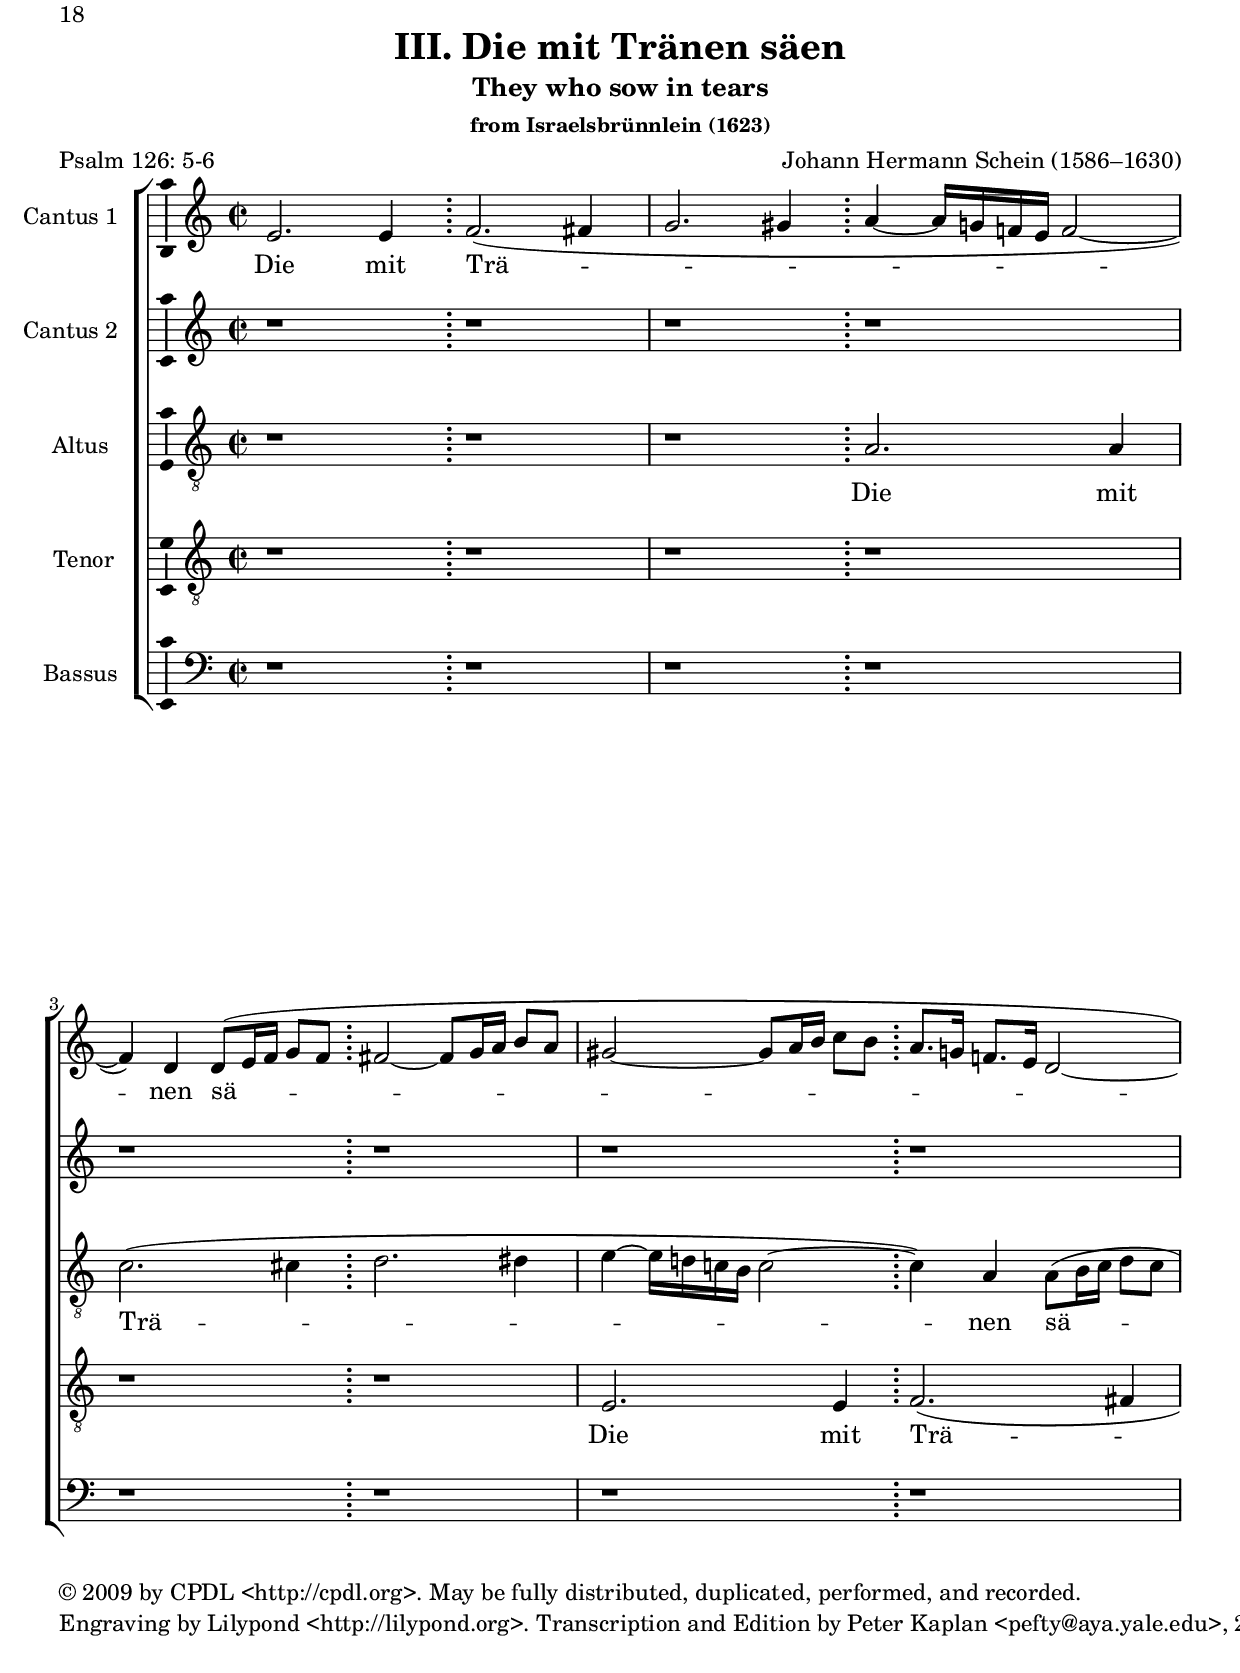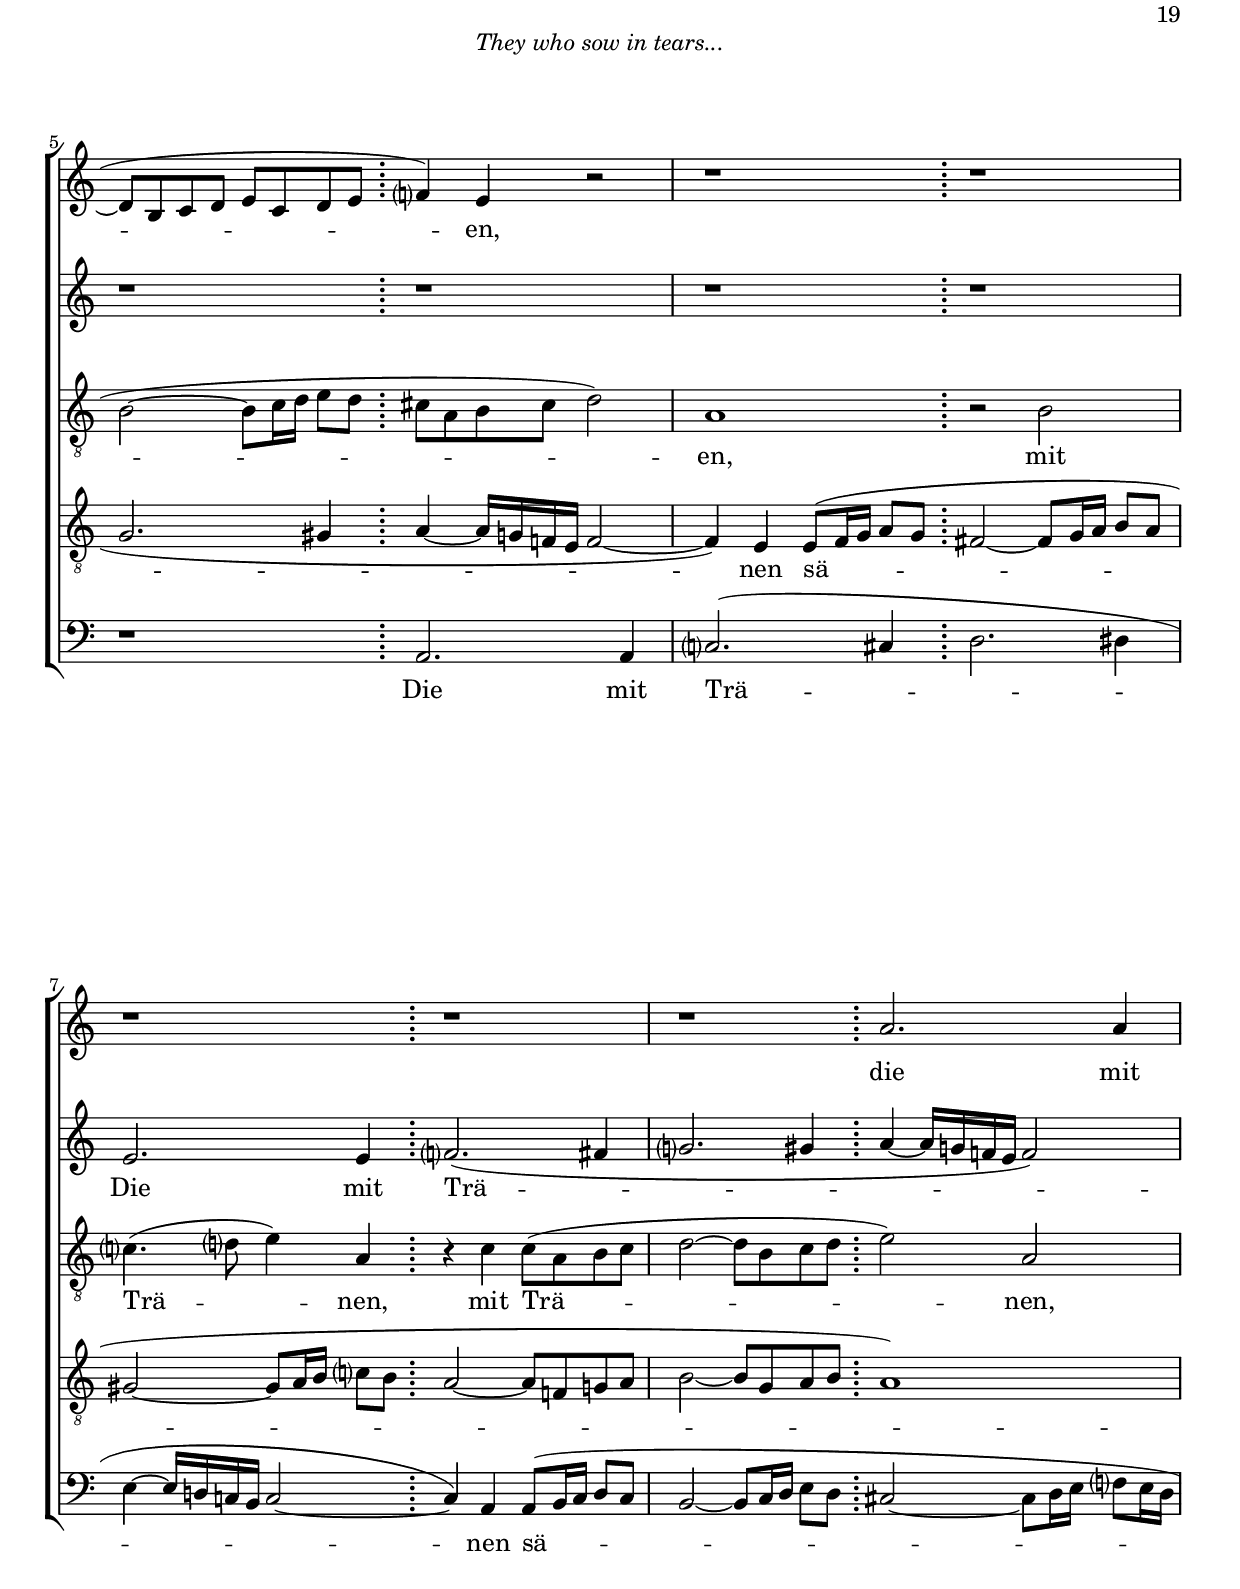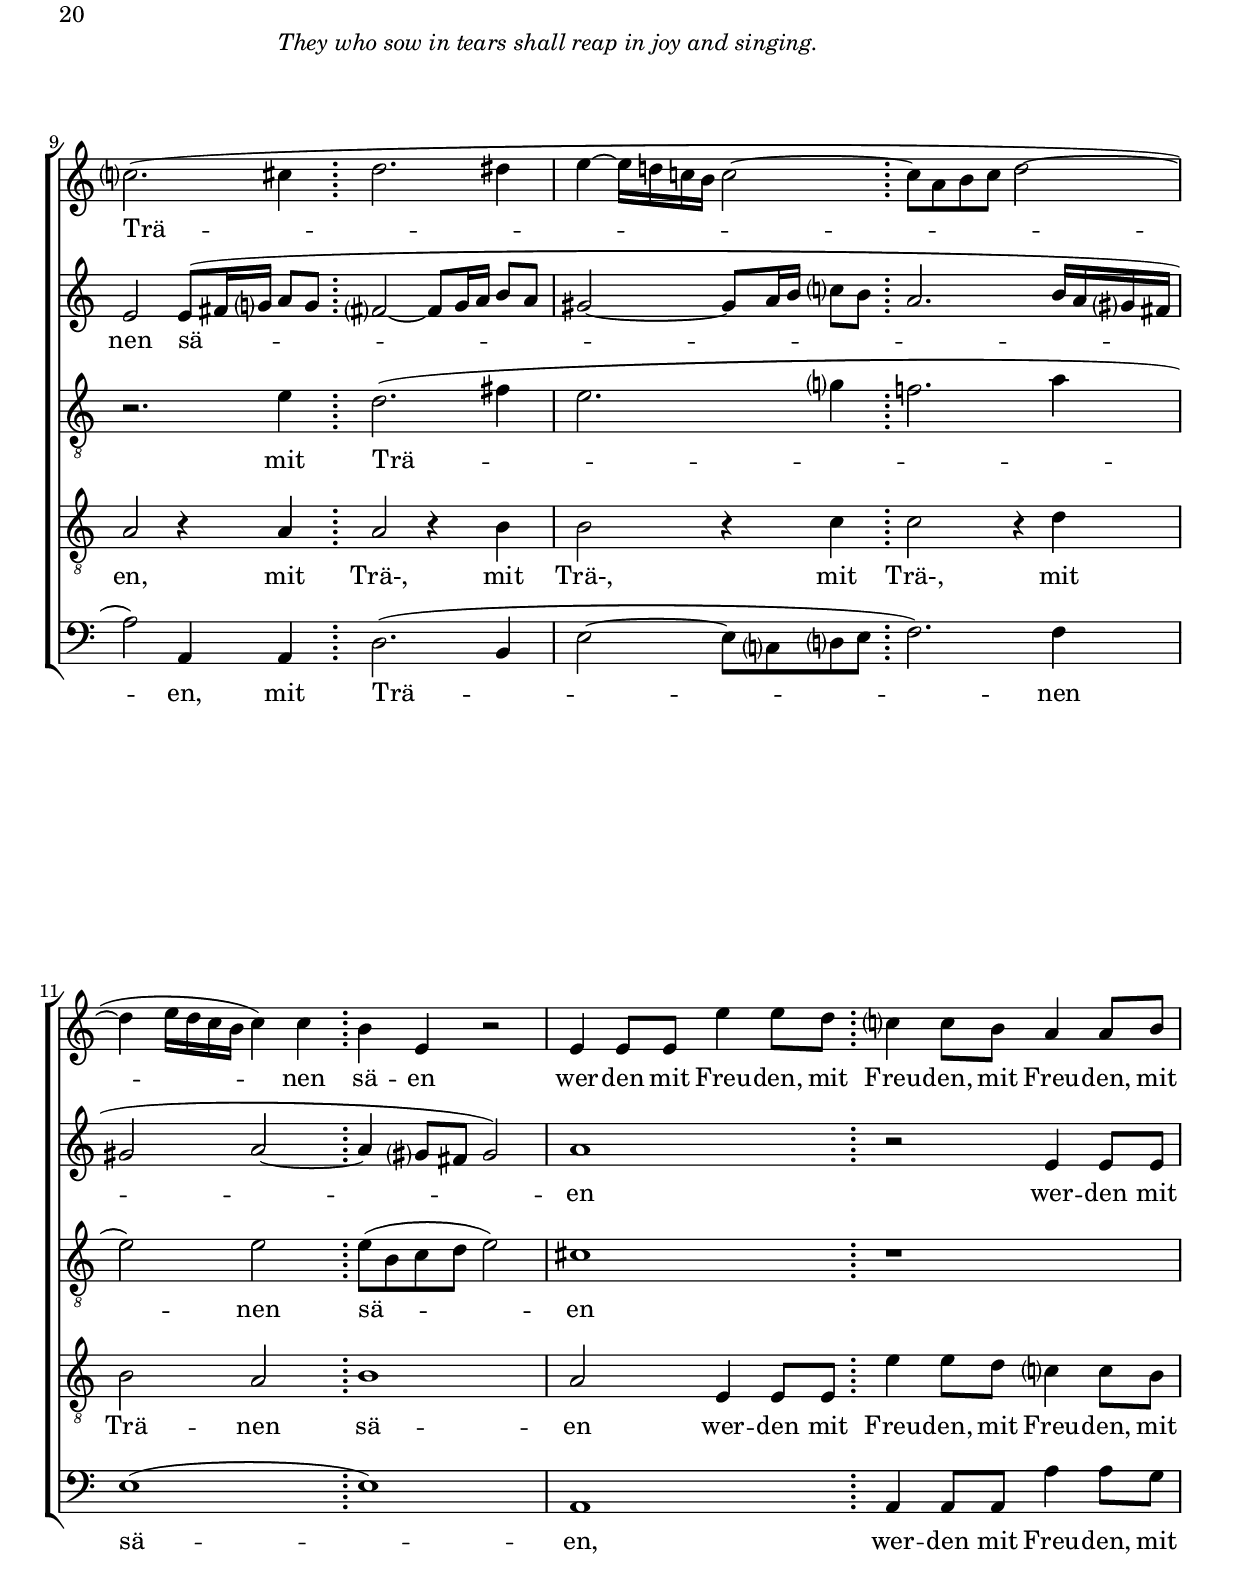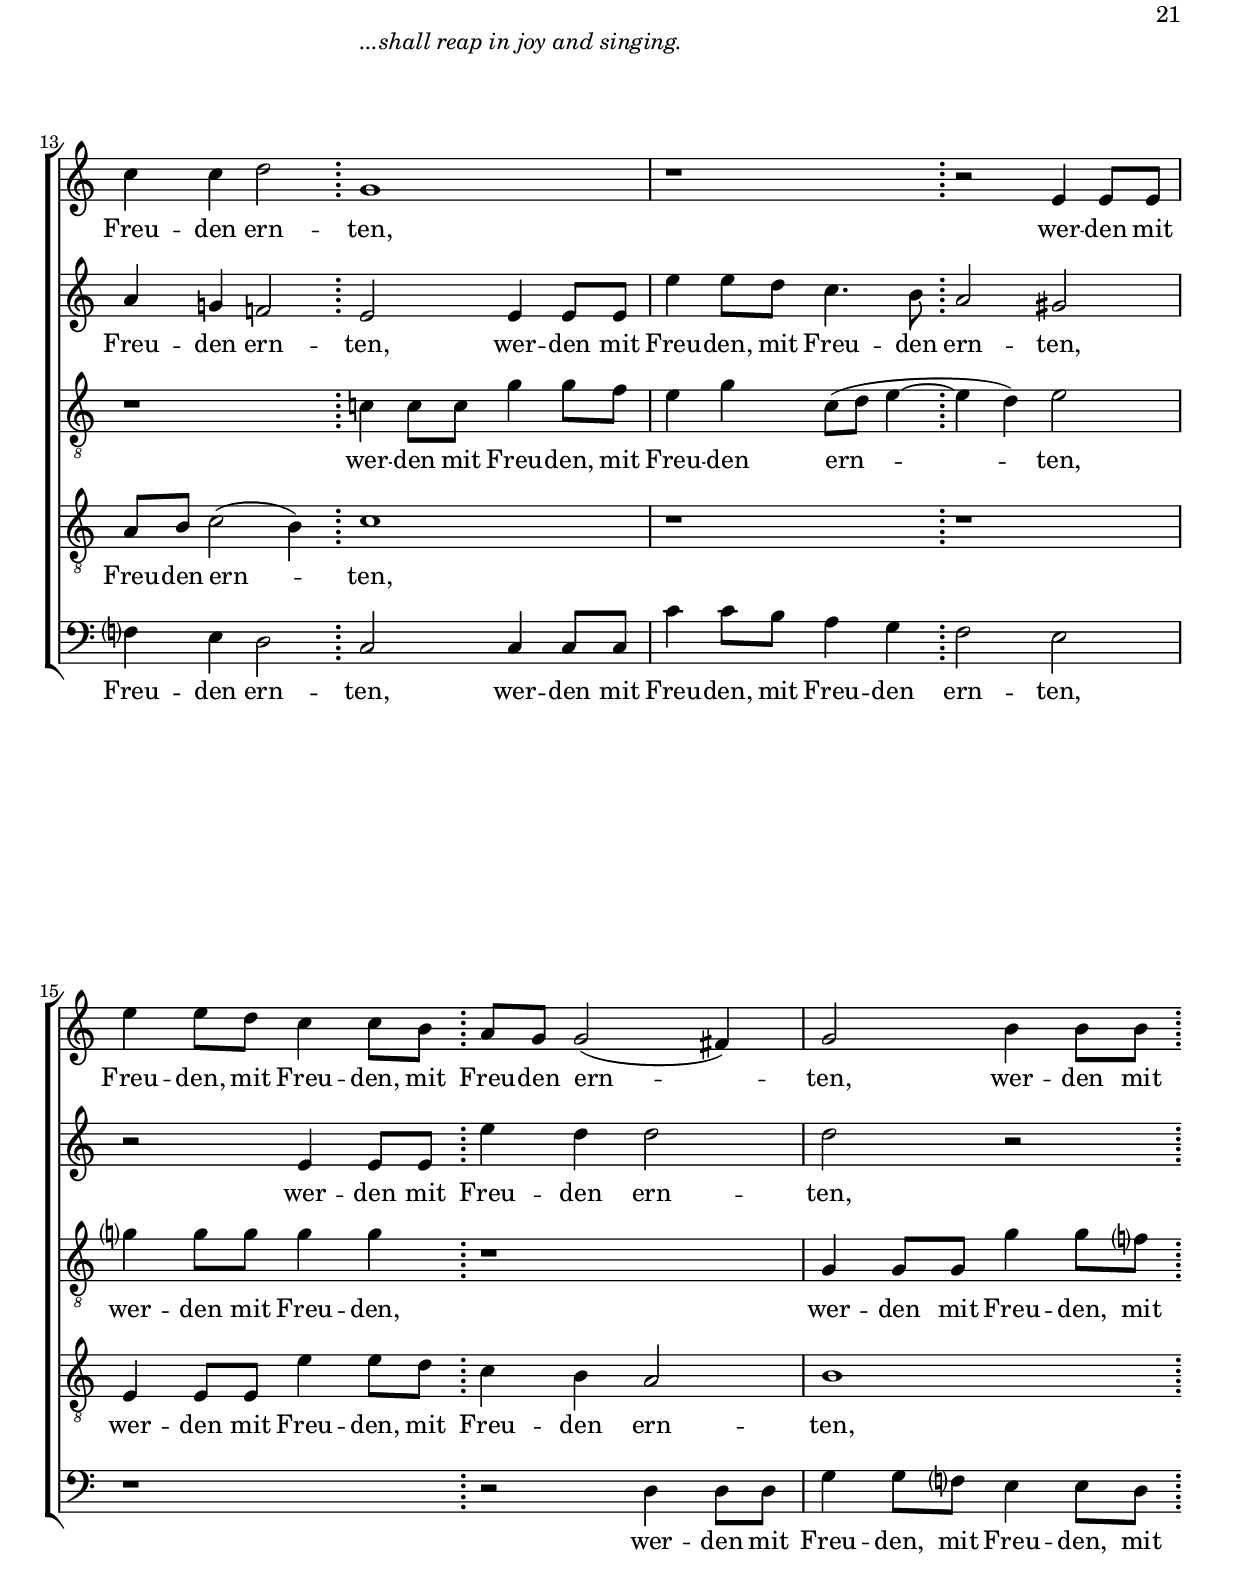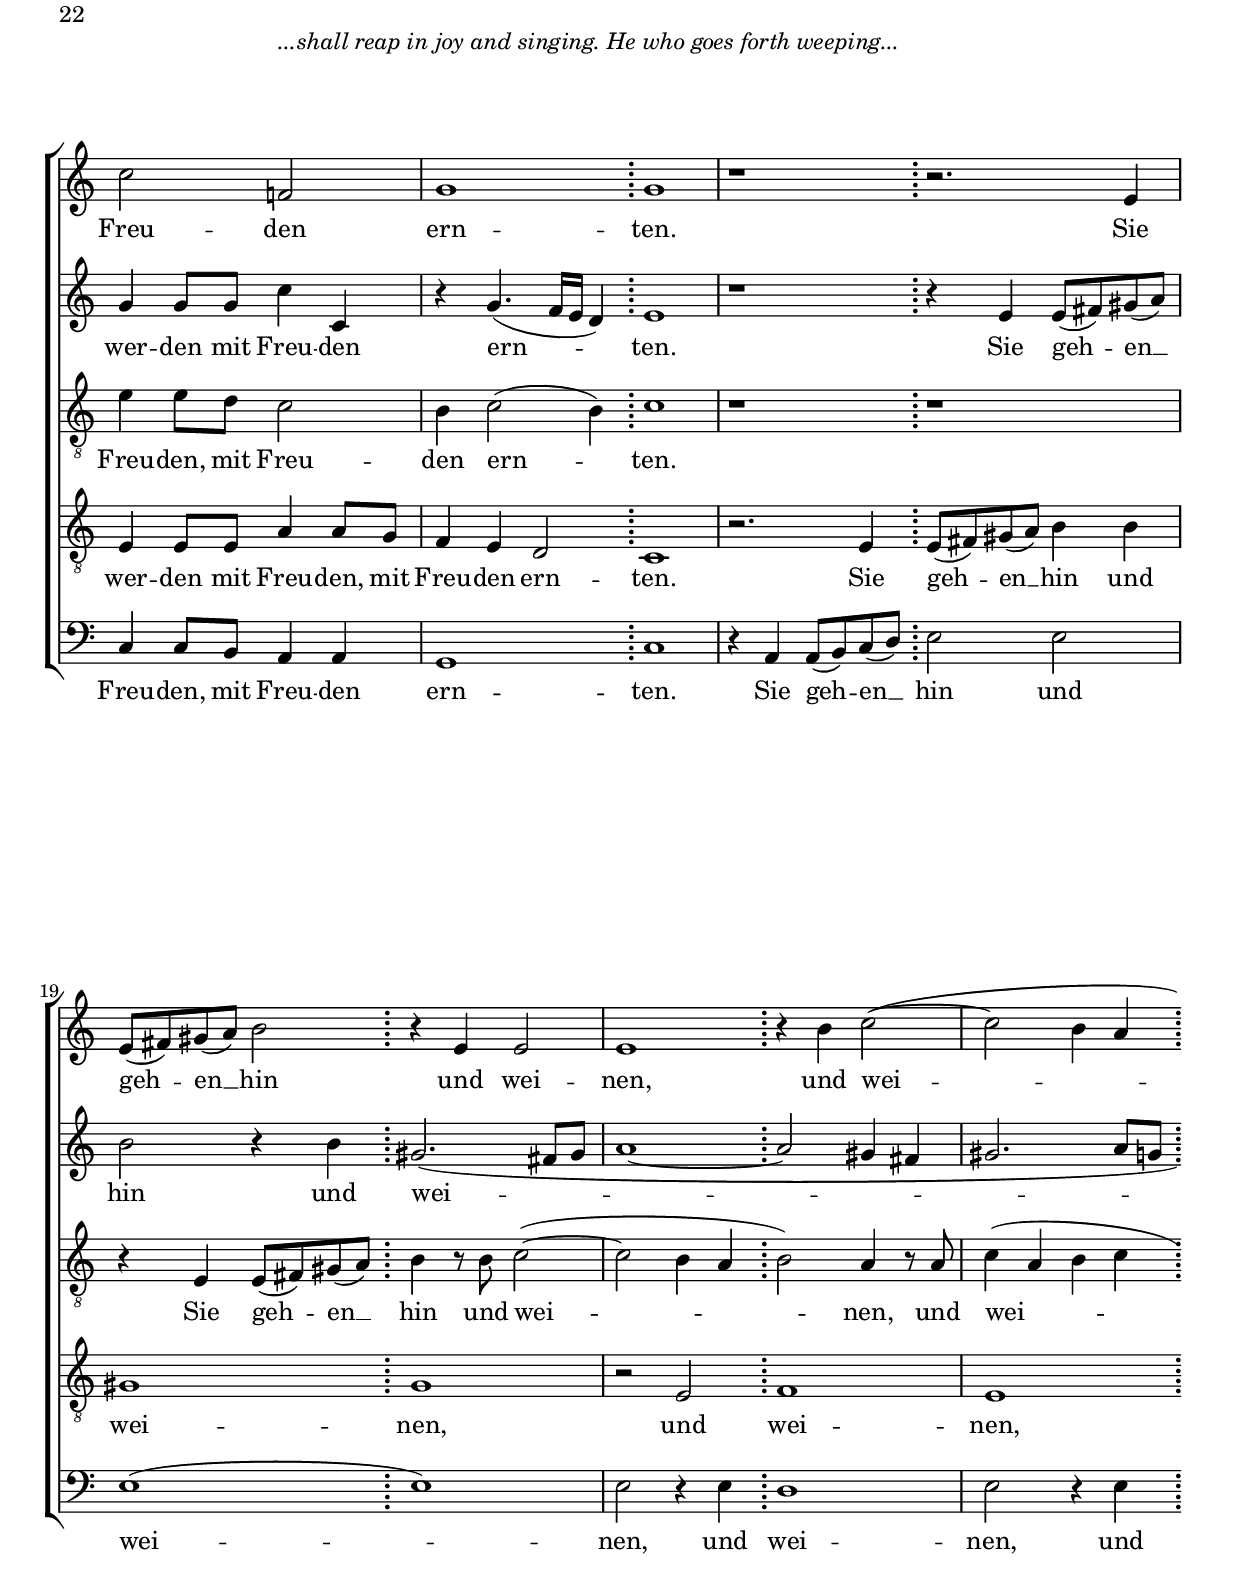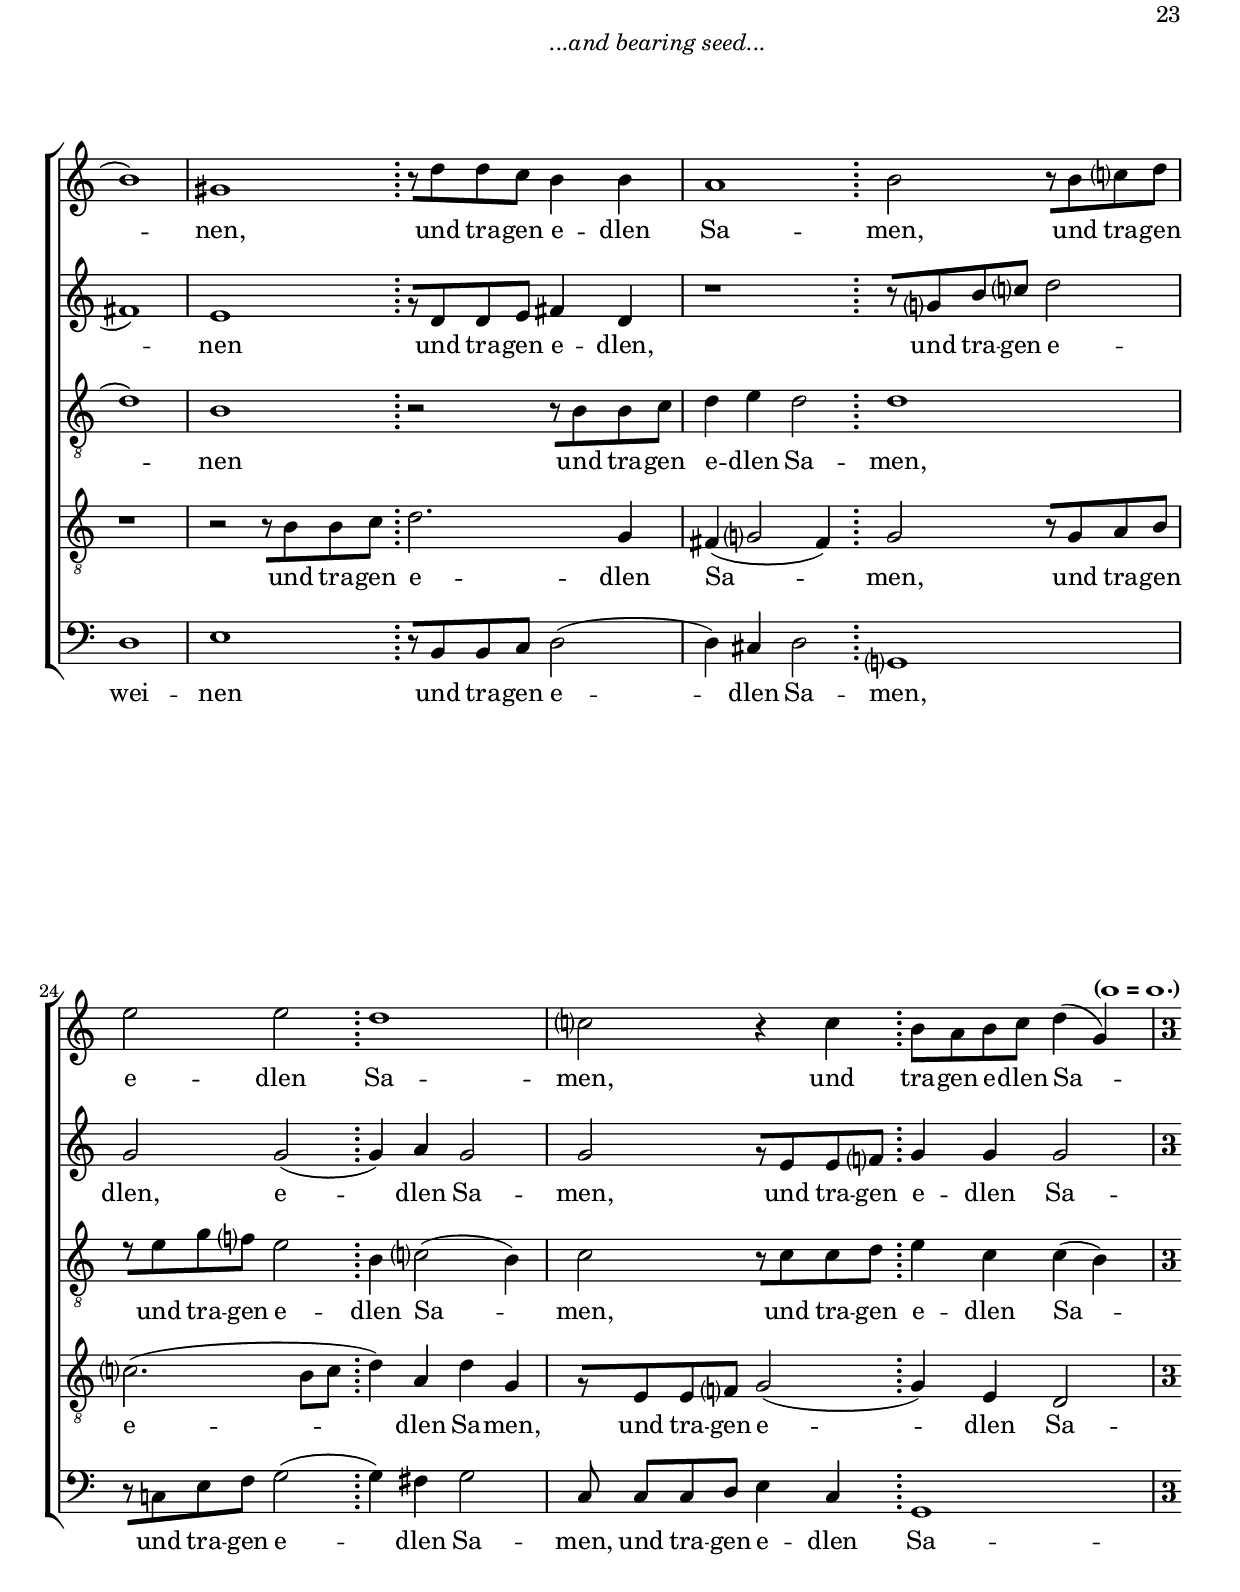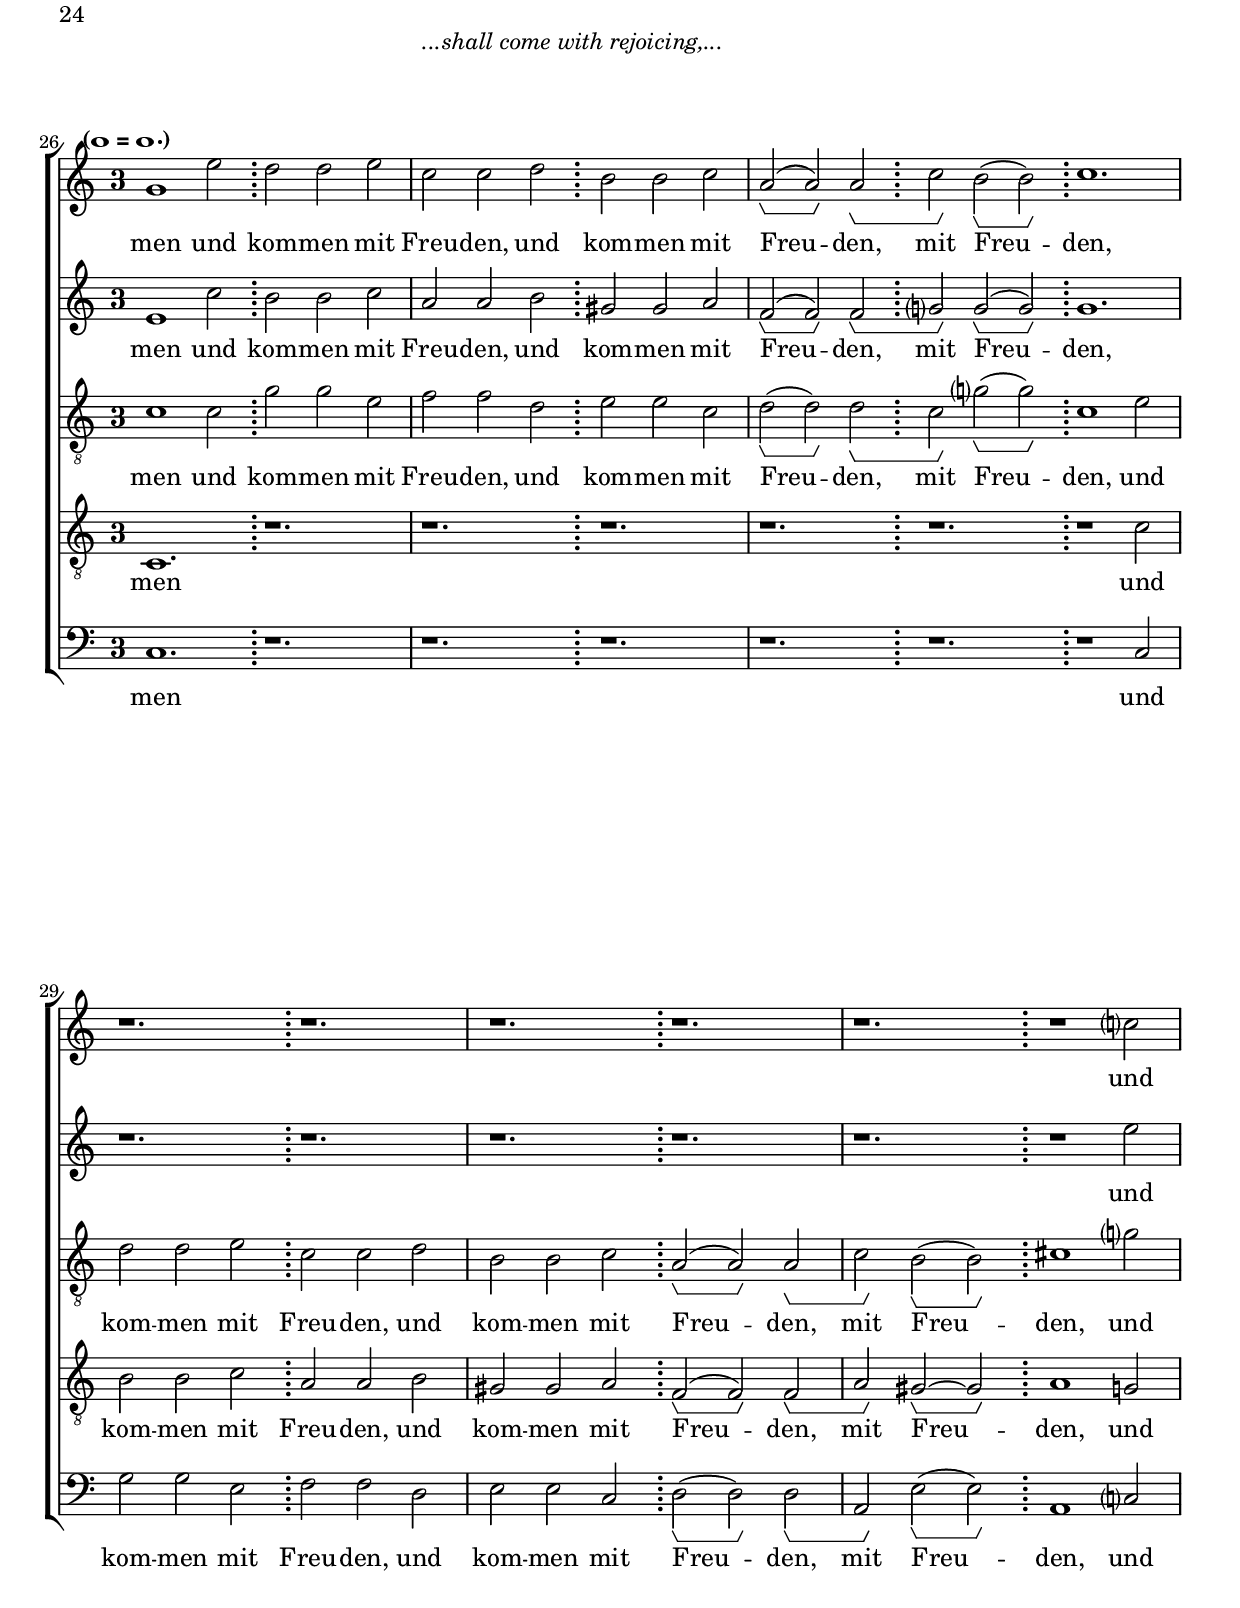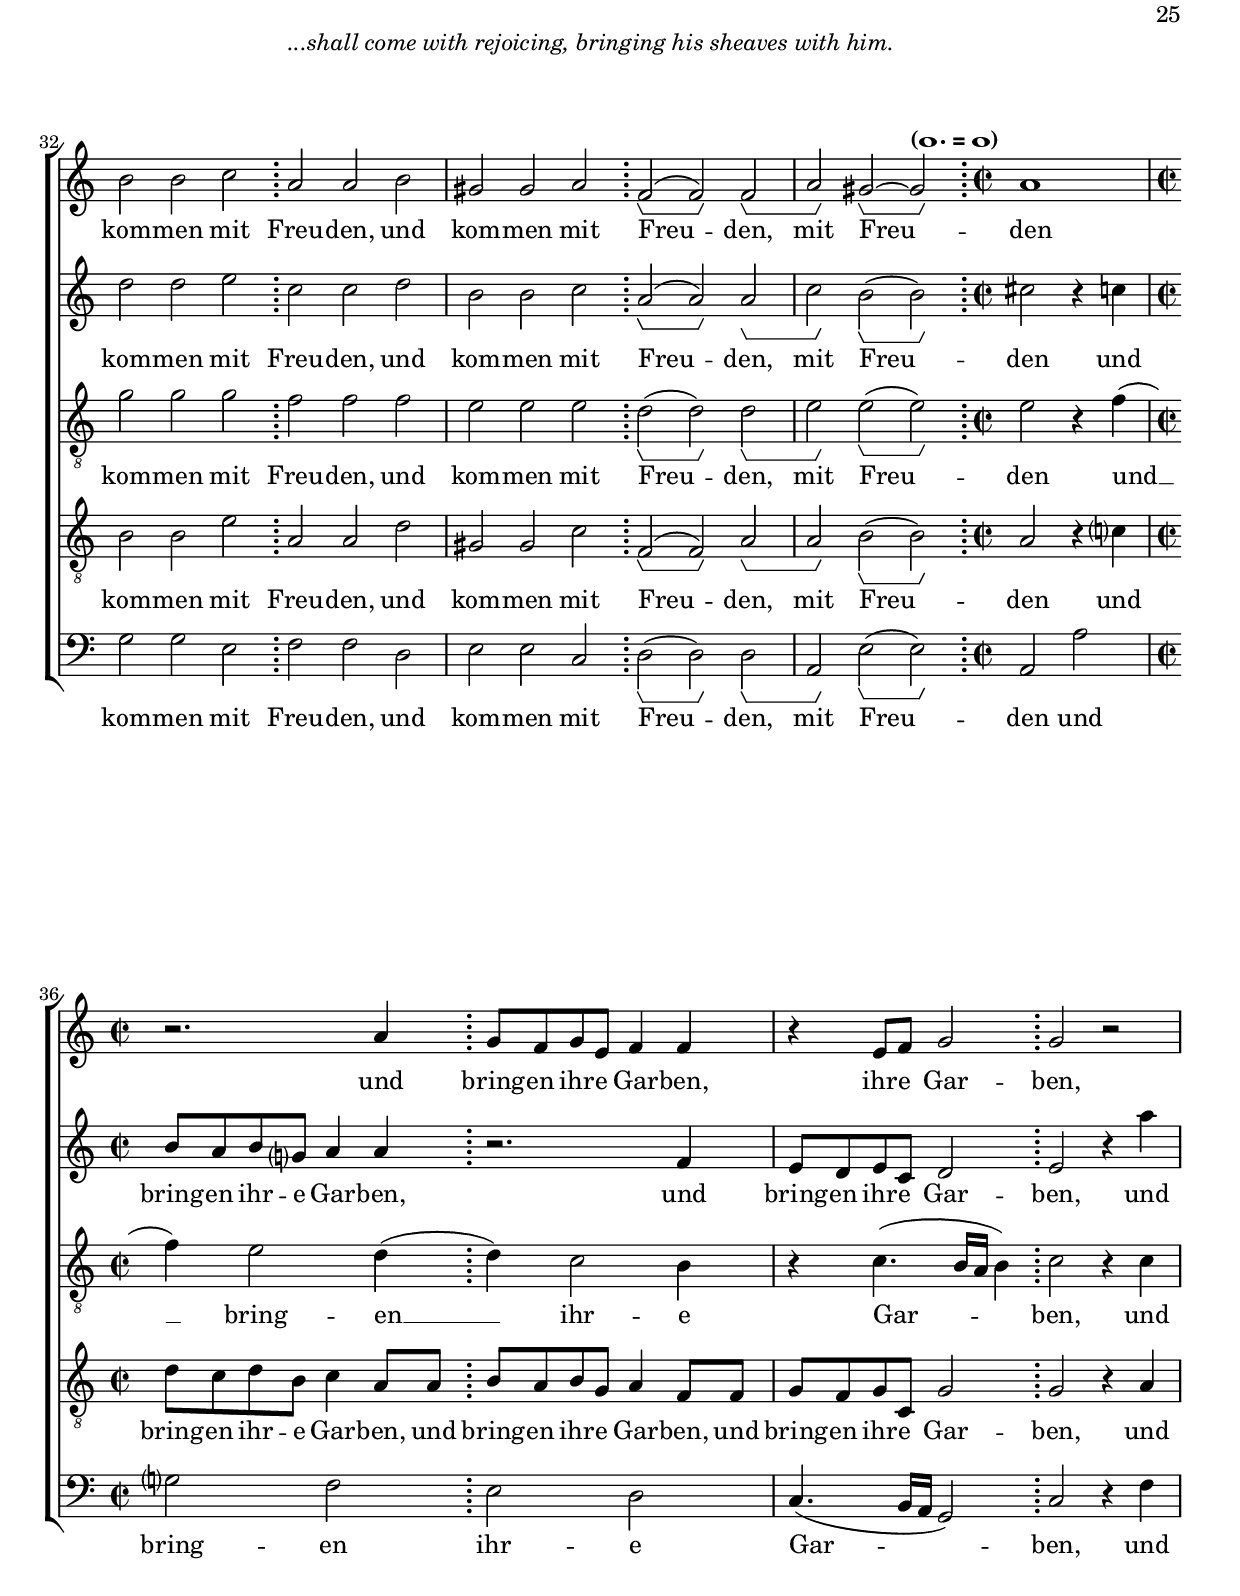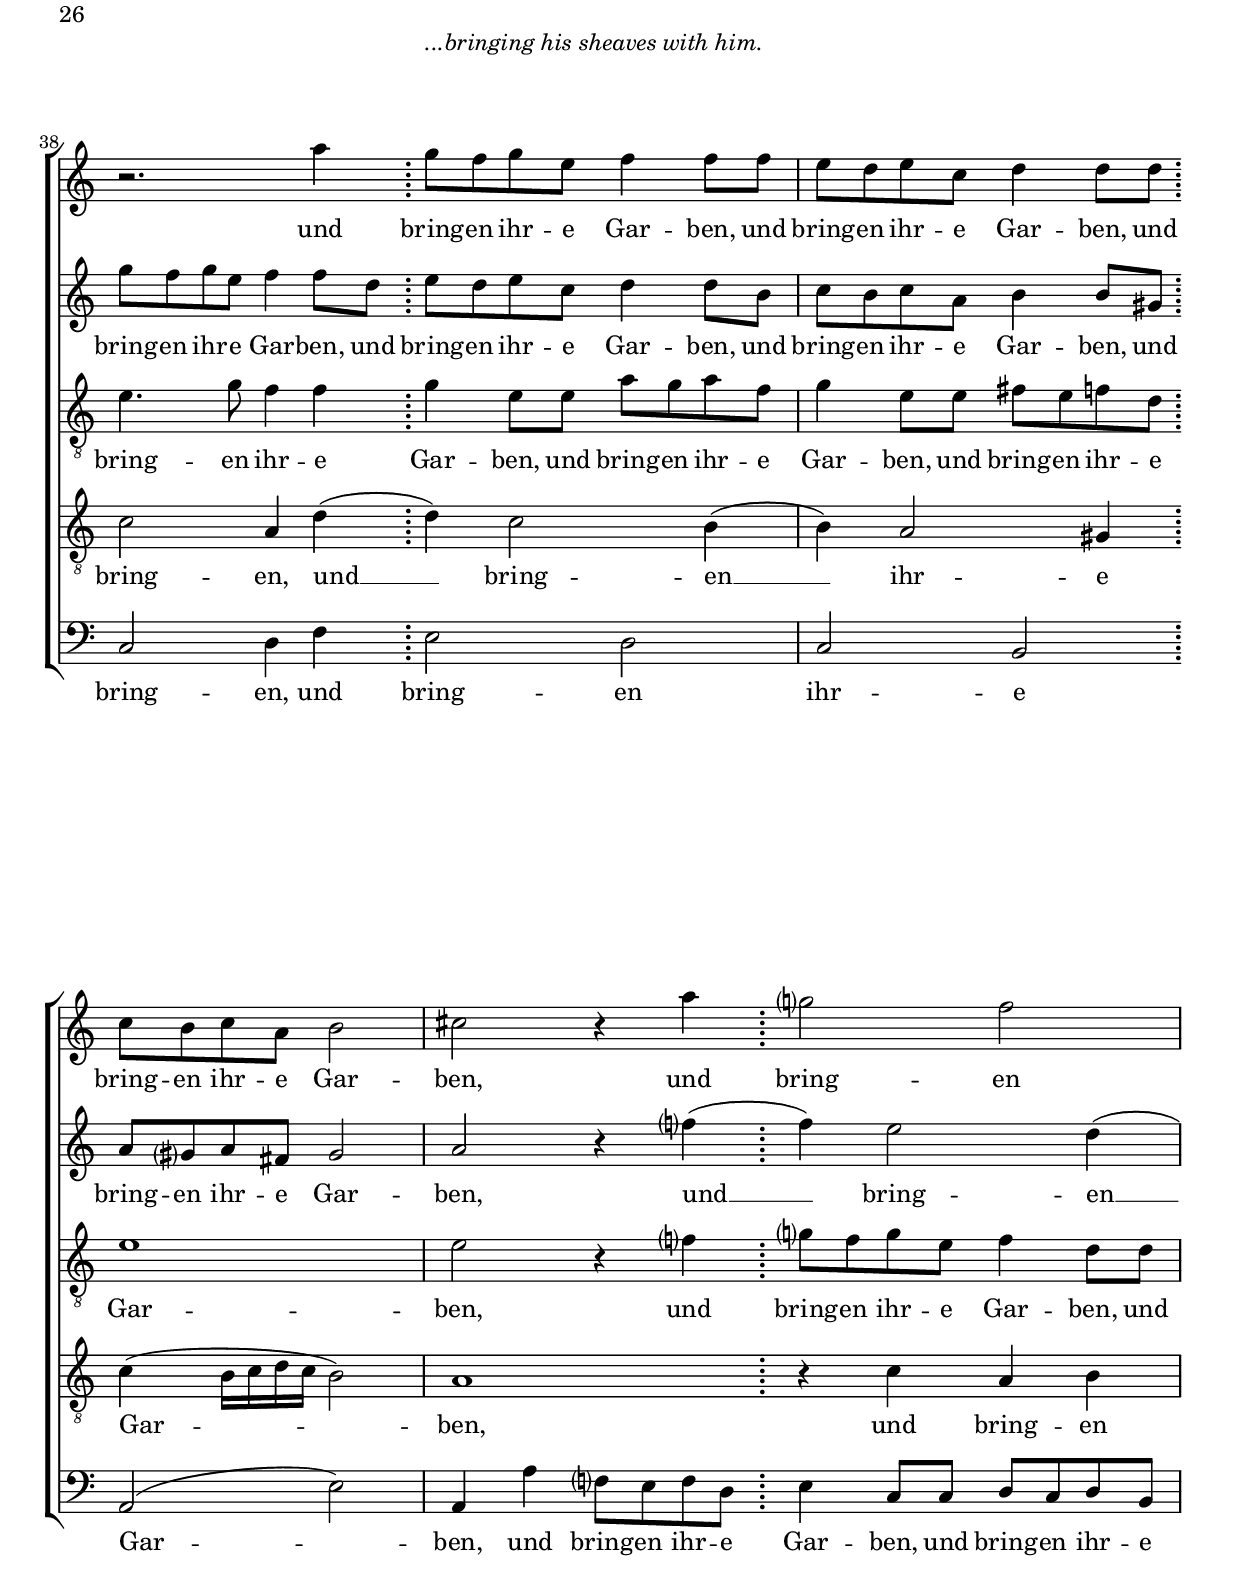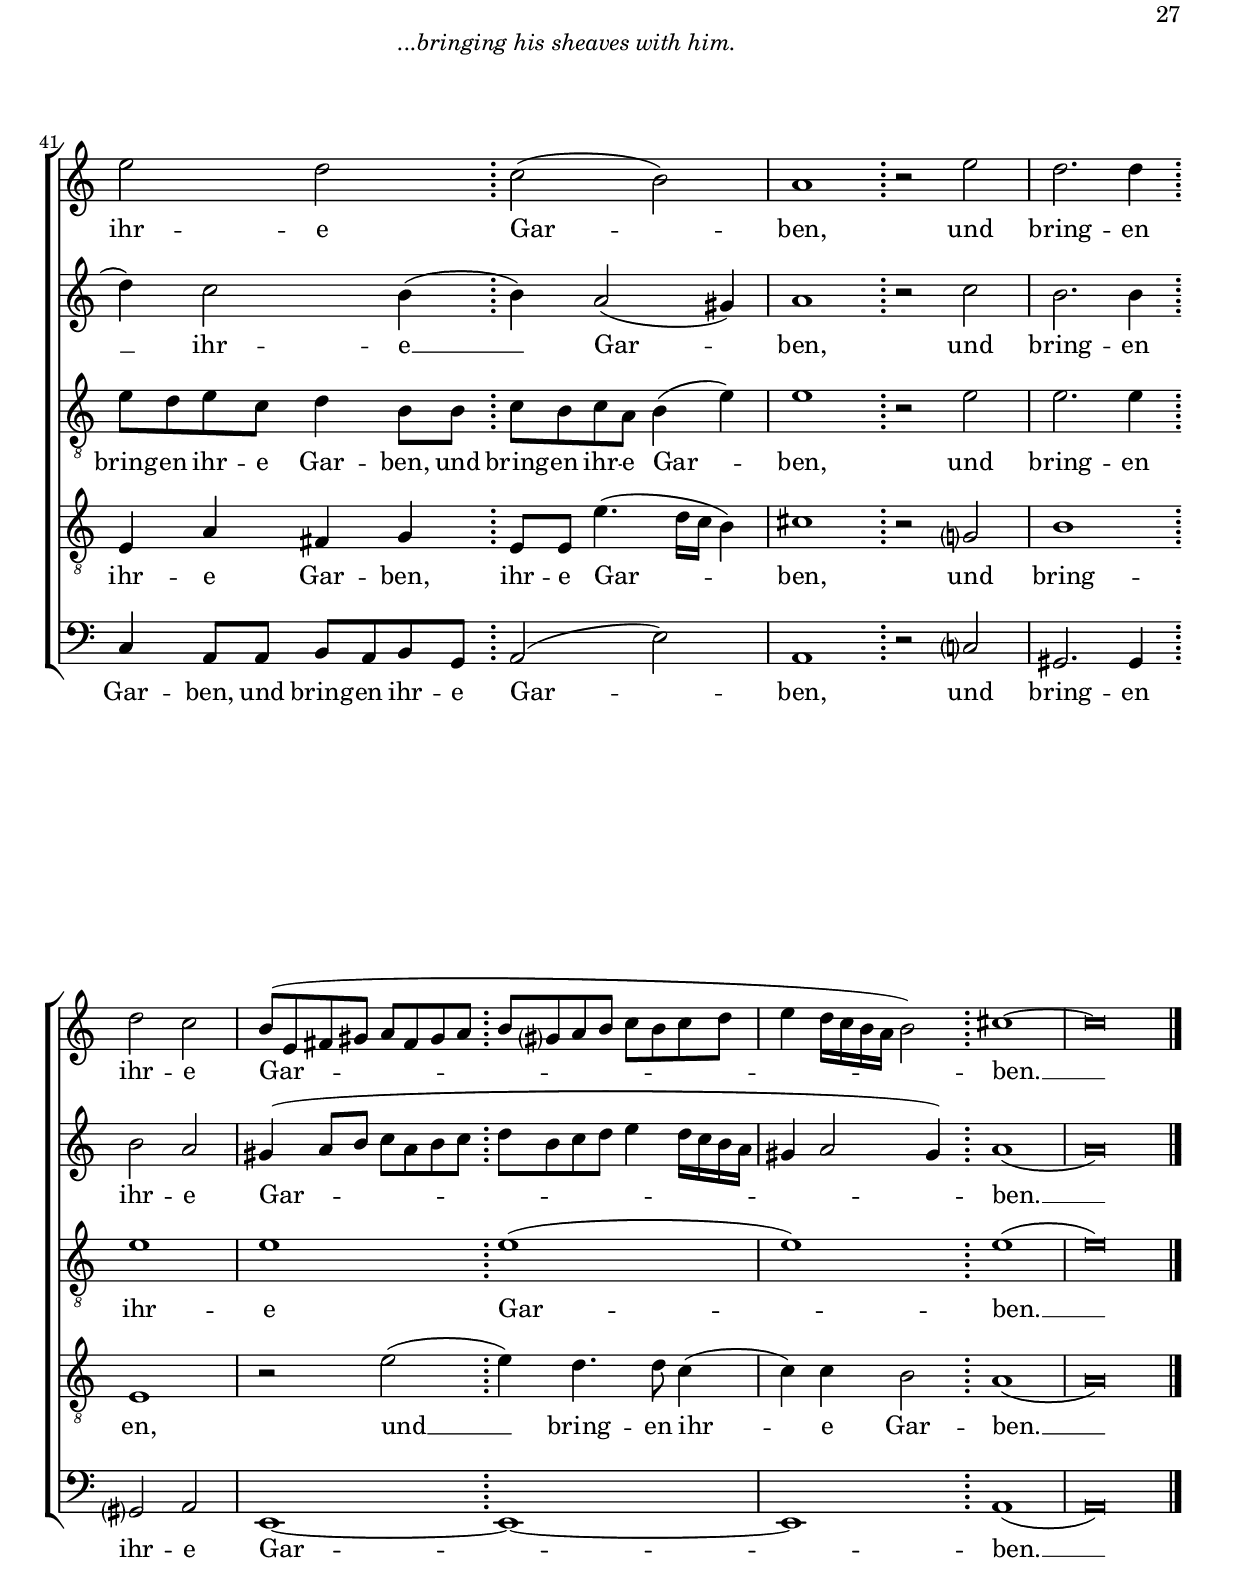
     \version "2.10.10"

threelineone = \markup{ \hspace#0 \raise #10 \italic \line {They who sow in tears...}}
threelineonetwo = \markup{ \hspace#0 \raise #10 \italic \line {They who sow in tears shall reap in joy and singing.}}
threelinetwo = \markup{ \hspace#0 \raise #10 \italic \line {...shall reap in joy and singing.}}
threelinetwothree = \markup{ \hspace#0 \raise #10 \italic \line {...shall reap in joy and singing. He who goes forth weeping...}}
threelinefour = \markup{ \hspace#0 \raise #10 \italic \line {...and bearing seed...}}
threelinefive = \markup{ \hspace#0 \raise #10 \italic \line {...shall come with rejoicing,...}}
threelinefivesix = \markup{ \hspace#0 \raise #10 \italic \line {...shall come with rejoicing, bringing his sheaves with him.}}
threelinesix = \markup{ \hspace#0 \raise #10 \italic \line {...bringing his sheaves with him.}}

\paper {
 first-page-number = #18
 print-first-page-number = ##t
  between-system-space = 2.0\cm
  between-system-padding = #1
  ragged-bottom=##f
  ragged-last-bottom=##f
  bottom-margin = 2.0\cm
  top-margin = 0.1\cm
%  system-count = #16
  systemSeparatorMarkup = ""
	oddFooterMarkup = \markup \abs-fontsize #11 {
		\on-the-fly #first-page { \column { 
              \line {© 2009 by CPDL <http://cpdl.org>. May be fully distributed, duplicated, performed, and recorded.}
              \line {Engraving by Lilypond <http://lilypond.org>. Transcription and Edition by Peter Kaplan <pefty@aya.yale.edu>, 2009.}
                                               }
                                     }
                                                   }
        }
\header {
    title = "III. Die mit Tränen säen"
    subtitle = "They who sow in tears"
    subsubtitle = "from Israelsbrünnlein (1623)"
    composer = "Johann Hermann Schein (1586–1630)"
    date = "1623"
    poet = "Psalm 126: 5-6"
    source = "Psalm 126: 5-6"
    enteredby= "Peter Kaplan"
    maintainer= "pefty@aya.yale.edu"
    texidoc = "I have tried to limit my own editorial markings and interpretations.  Altus line cleffed for tenor rather than treble voice."
}



\pointAndClickOff

     \score { 
      <<
        \new ChoirStaff <<
        \new Staff = CantusOne <<
               {  
      <<
     \override Stem #'neutral-direction = #up 
     \override Staff.TimeSignature #'style = #'()
        \clef treble
        \key a \minor 
        \new Voice = "CantusOne" {
     \override NoteHead #'style = #'baroque
        \set Staff.midiInstrument = "synth voice"
        \set Staff.vocalName = "Cantus 1  "

\time 4/2
\once \override Staff.TimeSignature #'stencil = #ly:text-interface::print
\once \override Staff.TimeSignature #'text = \markup \musicglyph #"timesig.C22"
% final copy should just say "¢"
e'2. e'4                          \bar ":" f'2.( fis'4
g'2. gis'4                        \bar ":"a'4~a'16 g' f'! e' f'2~
\break
f'4) d' d'8( e'16 f' g'8 f'       \bar ":" fis'2~fis'8 g'16 a' b'8 a' 
gis'2~gis'8 a'16 b' c''8 b'       \bar ":" a'8. g'16 f'!8. e'16 d'2~
\break
% measure 5
d'8 b c' d' e' c' d' e'           \bar ":" f'?4) e'^\threelineone r2
r1                                \bar ":" r
\break
r1                                \bar ":" r
r1                                \bar ":" a'2. a'4
\break
c''?2.( cis''4^\threelineonetwo                    \bar ":" d''2. dis''4
% measure 10
e''4~e''16 d''! c''! b' c''2~     \bar ":" c''8 a' b' c'' d''2~
\break
d''4 e''16 d'' c'' b' c''4) c''   \bar ":" b'4 e' r2 
e'4 e'8 e' e''4 e''8 d''          \bar ":" c''?4 c''8 b' a'4 a'8 b'
\break
c''4 c'' d''2                     \bar ":" g'1^\threelinetwo
r1                                \bar ":" r2 e'4 e'8 e'
% measure 15 
e''4 e''8 d'' c''4 c''8 b'        \bar ":"  a'8 g' g'2( fis'4)
g'2 b'4 b'8 b'                    \bar ":" c''2 f'!^\threelinetwothree 
g'1                               \bar ":" g'
r1                                \bar ":" r2. e'4
e'8( fis') gis'( a') b'2          \bar ":" r4 e' e'2
% measure 20
e'1                               \bar ":" r4 b' c''2(~
c''2 b'4 a'                       \bar ":" b'1)
gis'1                             \bar ":" r8[ d'' d'' c''] b'4^\threelinefour b'
a'1                               \bar ":" b'2 r8[ b' c''? d'']
e''2 e''                          \bar ":" d''1
% measure 25
c''?2 r4 c''                                 \bar ":" b'8 a' b' c'' d''4( 
\tempo \markup {
                \concat {
                          (
                           \smaller \general-align #Y #DOWN \note #"1" #1
                          " = "
                           \smaller \general-align #Y #DOWN \note #"1." #1
                          )
                        }
               }
                                                                          g')
\break
\time 3/1 \once \override Staff.TimeSignature #'style = #'single-digit
% final copy should just say "3"
\tempo 4=360 \once \override Score.MetronomeMark #'transparent = ##t 
g'1 
\tempo \markup { \hspace#-12 \lower#7
                \concat {
                          (
                           \smaller \general-align #Y #DOWN \note #"1" #1
                          " = "
                           \smaller \general-align #Y #DOWN \note #"1." #1
                          )
                        }
               }
e''2                                      \bar ":" d''2 d'' e''
c''2^\threelinefive c'' d''                              \bar ":" b'2 b' c''
% measure 30 
\partial 2*9
\time 9/2 \once \override Staff.TimeSignature #'stencil = #ly:text-interface::print
a'2\startGroup^( a'\stopGroup) a'\startGroup \bar ":" c''2\stopGroup b'\startGroup( b'\stopGroup) \bar ":" c''1. \bar "|"
\break
\time 3/1 \once \override Staff.TimeSignature #'stencil = #ly:text-interface::print
r1.                                  \bar ":"           r1.                                   
r1.                                  \bar ":"           r1.
r1.                                  \bar ":"           r1 c''?2 
\break
b'2 b' c''                           \bar ":"           a'2^\threelinefivesix a' b'
gis'2 gis' a'                        \bar ":"           f'2\startGroup^( f')\stopGroup f'\startGroup   
% measure 40          
\partial 2*3
a'2\stopGroup gis'\startGroup^~    
\tempo \markup {
                \concat {
                          (
                           \smaller \general-align #Y #DOWN \note #"1." #1
                          " = "
                           \smaller \general-align #Y #DOWN \note #"1" #1
                          )
                        }
               }
                                  gis'\stopGroup \bar ":" 
\time 4/2
\once \override Staff.TimeSignature #'stencil = #ly:text-interface::print
\once \override Staff.TimeSignature #'text = \markup \musicglyph #"timesig.C22"
% final copy should just say "¢"
\tempo 4=120 \once \override Score.MetronomeMark #'transparent = ##t 
\partial 1
                                                           a'1
\break
\time 4/2
\once \override Staff.TimeSignature #'stencil = #ly:text-interface::print
\once \override Staff.TimeSignature #'text = \markup \musicglyph #"timesig.C22"
% final copy should just say "¢"
% measure 45
r2. a'4                           \bar ":" g'8 f' g' e' f'4 f'
r4 e'8 f' g'2                     \bar ":" g'2 r
r2. a''4                          \bar ":" g''8^\threelinesix  f'' g'' e'' f''4 f''8 f''
e''8 d'' e'' c'' d''4 d''8 d''    \bar ":" c''8 b' c'' a' b'2
cis''2 r4 a''                     \bar ":" g''?2 f''
% measure 50
e''2 <<{d''}{s4 s^\threelinesix}>>  \bar ":" c''2( b')
a'1                               \bar ":" r2 e'' 
d''2. d''4                        \bar ":" d''2 c''
b'8( e' fis' gis' a' fis' gis' a' \bar ":" b' gis'? a' b' c'' b' c'' d''
e''4 d''16 c'' b' a' b'2)         \bar ":" cis''1~
cis''\breve                 \bar "|."
}
>>
}

>>

\new Lyrics 
\lyricsto "CantusOne"
        { 
Die mit Trä -- 

 nen sä --

 en,


 die mit 
% pp 2
Trä -- 

 nen sä -- en
wer -- den mit Freu -- den, mit Freu -- den, mit Freu -- den, mit 
Freu -- den ern -- ten,
 wer -- den mit 
Freu -- den, mit Freu -- den, mit Freu -- den ern -- 
% pp 3
ten, wer -- den mit Freu -- den
ern -- ten.
 Sie 
geh -- en __ hin und wei -- 
nen, und wei -- 

nen, und tra -- gen e -- dlen
Sa -- men, und tra -- gen 
% pp 4
e -- dlen Sa -- 
men, und tra -- gen e -- dlen Sa -- 
men und
kom -- men mit
Freu -- den, und
kom -- men mit
Freu -- den,
mit Freu -- 
den,

% pp 5


 und 
kom -- men mit
Freu -- den, und 
kom -- men mit
Freu -- den, 
mit Freu -- 
den
 und bring -- en ihr -- e Gar -- ben,
 ihr -- e Gar -- ben,
 und bring -- en ihr -- e Gar -- ben, und 
% pp 6
bring -- en ihr -- e Gar -- ben, und bring -- en ihr -- e Gar -- 
ben, und bring -- en 
ihr -- e Gar -- 
ben, und 
bring -- en ihr -- e 
Gar -- 
 ben.
__
}


        \new Staff = CantusTwo <<
               {  
      <<
     \override Stem #'neutral-direction = #up 
     \override Staff.TimeSignature #'style = #'()
        \clef treble
        \key a \minor 
        \new Voice = "CantusTwo" {
     \override NoteHead #'style = #'baroque
        \set Staff.midiInstrument = "synth voice"
        \set Staff.vocalName = "Cantus 2  "

\time 4/2
\once \override Staff.TimeSignature #'stencil = #ly:text-interface::print
\once \override Staff.TimeSignature #'text = \markup \musicglyph #"timesig.C22"
% final copy should just say "¢"
r1 r
r1 r
r1 r
r1 r
% measure 5
r1 r
r1 r
e'2. e'4 f'?2.( fis'4
g'?2. gis'4 a'4~a'16 g' f'! e' f'2)
e'2 e'8( fis'16 g'? a'8 g' fis'?2~fis'8 g'16 a' b'8 a'
% measure 10
gis'2~gis'8 a'16 b' c''?8 b' a'2. b'16 a' gis'? fis'
gis'2 a'~a'4 gis'?8 fis' gis'2)
a'1 r2 e'4 e'8 e'
a'4 g'! f'!2 e' e'4 e'8 e'
e''4 e''8 d'' c''4. b'8 a'2 gis'
% measure 15
r2 e'4 e'8 e' e''4 d'' d''2
d''2 r g'4 g'8 g' c''4 c'
r4 g'4.( f'16 e' d'4) e'1
r1 r4 e' e'8( fis') gis'( a')
b'2 r4 b' gis'2.( fis'8 gis'
% measure 20
a'1~a'2 gis'4 fis'
gis'2. a'8 g' fis'1)
e'1 r8[ d' d' e'] fis'4 d'
r1 r8[ g'? b' c''?] d''2
g'2 g'( g'4) a' g'2
% measure 25
g'2 r8[ e' e' f'?] g'4 g' g'2
\time 3/1 \once \override Staff.TimeSignature #'style = #'single-digit
% final copy should just say "3"
e'1 c''2
b'2 b' c''
a'2 a' b'
gis'2 gis' a'
% measure 30 
\time 9/2 \once \override Staff.TimeSignature #'stencil = #ly:text-interface::print
f'2\startGroup^( f'\stopGroup) f'\startGroup
g'?2\stopGroup g'\startGroup^(g'\stopGroup)
g'1.
\time 3/1 \once \override Staff.TimeSignature #'stencil = #ly:text-interface::print
r1.
r1.
% measure 35
r1.
r1.
r1.
r1 e''2
d''2 d'' e''
% measure 40
c''2 c'' d''
b'2 b' c''
a'\startGroup^(a'\stopGroup) a'\startGroup
c''2\stopGroup b'\startGroup^(b'\stopGroup)
\time 4/2
\once \override Staff.TimeSignature #'stencil = #ly:text-interface::print
\once \override Staff.TimeSignature #'text = \markup \musicglyph #"timesig.C22"
% final copy should just say "¢"
\partial 1
cis''2 r4 c''
\time 4/2
\once \override Staff.TimeSignature #'stencil = #ly:text-interface::print
\once \override Staff.TimeSignature #'text = \markup \musicglyph #"timesig.C22"
% final copy should just say "¢"
% measure 45
b'8 a' b' g'? a'4 a' r2. f'4
e'8 d' e' c' d'2 e' r4 a''
g''8 f'' g'' e'' f''4 f''8 d'' e'' d'' e'' c'' d''4 d''8 b'
c''8 b' c'' a' b'4 b'8 gis' a' gis'? a' fis' gis'2
a'2 r4 f''?( f'') e''2 d''4(
% measure 50
d''4) c''2 b'4( b') a'2( gis'4)
a'1 r2 c''
b'2. b'4 b'2 a'
gis'4( a'8 b' c'' a' b' c'' d'' b' c'' d'' e''4 d''16 c'' b' a'
gis'4 a'2 gis'4) a'1(
% measure 55
a'\breve)
\bar "|."
}
>>
}

>>

\new Lyrics 
\lyricsto "CantusTwo"
        { 






Die mit Trä -- 

nen sä --


en wer -- den mit 
Freu -- den ern -- ten, wer -- den mit 
Freu -- den, mit Freu -- den ern -- ten, 
 wer -- den mit Freu -- den ern -- 
ten, wer -- den mit Freu -- den 
ern -- ten.
 Sie geh -- en __ 
hin und wei -- 


nen und tra -- gen e -- dlen,
 und tra -- gen e -- 
dlen, e -- dlen Sa -- 
men, und tra -- gen e -- dlen Sa -- 
men und
kom -- men mit
Freu -- den, und
kom -- men mit
Freu -- den,
mit Freu -- 
den,




 und 
kom -- men mit
Freu -- den, und 
kom -- men mit
Freu -- den, 
mit Freu -- 
den und 
bring -- en ihr -- e Gar -- ben, und
bring -- en ihr -- e Gar -- ben, und 
bring -- en ihr -- e Gar -- ben, und bring -- en ihr -- e Gar -- ben, und 
bring -- en ihr -- e Gar -- ben, und bring -- en ihr -- e Gar -- 
ben, und __ bring -- en 
__ ihr -- e __ Gar -- 
ben, und 
bring -- en ihr -- e 
Gar -- 
 ben.
__
}



        \new Staff = Altus <<
               {  
      <<
     \override Stem #'neutral-direction = #up 
     \override Staff.TimeSignature #'style = #'()
        \clef "G_8"
        \key a \minor 
        \new Voice = "Altus" {
     \override NoteHead #'style = #'baroque
        \set Staff.midiInstrument = "synth voice"
        \set Staff.vocalName = "Altus  "
\time 4/2
\once \override Staff.TimeSignature #'stencil = #ly:text-interface::print
\once \override Staff.TimeSignature #'text = \markup \musicglyph #"timesig.C22"
% final copy should just say "¢"
r1 r
r1 a2. a4
c'2.( cis'4 d'2. dis'4
e'4~e'16 d'! c'! b c'2~c'4) a a8( b16 c' d'8 c'
% measure 5
b2~b8 c'16 d' e'8 d' cis' a b cis' d'2)
a1 r2 b
c'?4.( d'?8 e'4) a r c' c'8( a b c'
d'2~d'8 b c' d' e'2) a
r2. e'4 d'2.( fis'4
% measure 10
e'2. g'?4 f'!2. a'4
e'2) e' e'8( b c' d' e'2)
cis'1 r
r1 c'!4 c'8 c' g'4 g'8 f'
e'4 g' c'8( d' e'4~e' d') e'2
% measure 15
g'?4 g'8 g' g'4 g' r1
g4 g8 g g'4 g'8 f'? e'4 e'8 d' c'2
b4 c'2( b4) c'1
r1 r
r4 e e8( fis) gis( a) b4 r8 b c'2(~
% measure 20
c'2 b4 a b2) a4 r8 a
c'4( a b c' d'1)
b1 r2 r8[ b b c']
d'4 e' d'2 d'1
r8[ e' g' f'?] e'2 b4 c'?2( b4)
% measure 25
c'2 r8[ c' c' d'] e'4 c' c'( b)
\time 3/1 \once \override Staff.TimeSignature #'style = #'single-digit
% final copy should just say "3"
c'1 c'2
g'2 g' e' 
f'2 f' d'
e'2 e' c' 
% measure 30 
\time 9/2 \once \override Staff.TimeSignature #'stencil = #ly:text-interface::print
d'2\startGroup^( d'\stopGroup) d'\startGroup
c'2\stopGroup g'?\startGroup^( g'\stopGroup)
c'1 e'2 
\time 3/1 \once \override Staff.TimeSignature #'stencil = #ly:text-interface::print
d'2 d' e' 
c'2 c' d'
% measure 35
b2 b c'
a\startGroup^( a\stopGroup) a\startGroup
c'2\stopGroup b\startGroup^( b\stopGroup)
cis'1 g'?2
g'2 g' g'
% measure 40
f'2 f' f' 
e'2 e' e'
d'\startGroup^(d'\stopGroup) d'\startGroup
e'2\stopGroup e'\startGroup^(e'\stopGroup)
\time 4/2
\once \override Staff.TimeSignature #'stencil = #ly:text-interface::print
\once \override Staff.TimeSignature #'text = \markup \musicglyph #"timesig.C22"
% final copy should just say "¢"
\partial 1
e'2 r4 f'(
\time 4/2
\once \override Staff.TimeSignature #'stencil = #ly:text-interface::print
\once \override Staff.TimeSignature #'text = \markup \musicglyph #"timesig.C22"
% final copy should just say "¢"
% measure 45
f'4) e'2 d'4(d') c'2 b4
r4 c'4.( b16 a b4) c'2 r4 c'
e'4. g'8 f'4 f' g' e'8 e' a' g' a' f'
g'4 e'8 e' fis' e' f' d' e'1
e'2 r4 f'? g'?8 f' g' e' f'4 d'8 d'
% measure 50
e'8 d' e' c' d'4 b8 b c' b c' a b4( e')
e'1 r2 e'
e'2. e'4 e'1
e'1 e'(
e'1) e'(
e'\breve)
\bar "|."
}
>>
}

>>

\new Lyrics 
\lyricsto "Altus"
        { 

 Die mit 
Trä -- 

 nen sä --

en, mit 
Trä -- nen, mit Trä -- 
 nen,
 mit Trä -- 

nen sä -- 
en 
 wer -- den mit Freu -- den, mit 
Freu -- den ern -- ten,
wer -- den mit Freu -- den, 
wer -- den mit Freu -- den, mit Freu -- den, mit Freu --
den ern -- ten.

 Sie geh -- en __ hin und wei -- 
 nen, und 
wei -- 
nen und tra -- gen 
e -- dlen Sa -- men, 
 und tra -- gen e -- dlen Sa -- 
men, und tra -- gen e -- dlen Sa -- 
men und
kom -- men mit
Freu -- den, und
kom -- men mit
Freu -- den,
mit Freu -- 
den, und
kom -- men mit
Freu -- den, und
kom -- men mit
Freu -- den,
mit Freu -- 
den, und 
kom -- men mit
Freu -- den, und 
kom -- men mit
Freu -- den, 
mit Freu -- 
den und 
__ bring -- en __ ihr -- e 
 Gar -- ben, und 
bring -- en ihr -- e Gar -- ben, und bring -- en ihr -- e 
Gar -- ben, und bring -- en ihr -- e Gar -- 
ben, und bring -- en ihr -- e Gar -- ben, und 
bring -- en ihr -- e Gar -- ben, und bring -- en ihr -- e Gar --
ben, und 
bring -- en ihr -- 
e Gar -- 
 ben.
__
}


        \new Staff = Tenor <<
               {  
      <<
     \override Stem #'neutral-direction = #up 
     \override Staff.TimeSignature #'style = #'()
        \clef "G_8"
        \key a \minor 
        \new Voice = "Tenor" {
     \override NoteHead #'style = #'baroque
        \set Staff.midiInstrument = "synth voice"
        \set Staff.vocalName = "Tenor "

\time 4/2
\once \override Staff.TimeSignature #'stencil = #ly:text-interface::print
\once \override Staff.TimeSignature #'text = \markup \musicglyph #"timesig.C22"
% final copy should just say "¢"
r1 r
r1 r
r1 r
e2. e4 f2.( fis4
% measure 5
g2. gis4 a4~a16 g f! e f2~
f4) e e8( f16 g a8 g fis2~fis8 g16 a b8 a
gis2~gis8 a16 b c'?8 b a2~a8 f! g a 
b2~b8 g a b a1)
a2 r4 a a2 r4 b
% measure 10
b2 r4 c' c'2 r4 d'
b2 a b1
a2 e4 e8 e e'4 e'8 d' c'?4 c'8 b 
a8 b c'2( b4) c'1
r1 r
% measure 15
e4 e8 e e'4 e'8 d' c'4 b a2
b1 e4 e8 e a4 a8 g
f4 e d2 c1
r2. e4 e8( fis) gis( a) b4 b
gis1 gis
% measure 20
r2 e f1
e1 r
r2 r8[ b b c'] d'2. g4
fis4( g?2 fis4) g2 r8[ g a b]
c'?2.( b8 c' d'4) a d' g
% measure 25
r8[ e e f?] g2( g4) e d2
\time 3/1 \once \override Staff.TimeSignature #'style = #'single-digit
% final copy should just say "3"
c1.
r1.
r1.
r1.
% measure 30 
\time 9/2 \once \override Staff.TimeSignature #'stencil = #ly:text-interface::print
r1.
r1.
r1 c'2
\time 3/1 \once \override Staff.TimeSignature #'stencil = #ly:text-interface::print
b2 b c'
a2 a b
% measure 35
gis2 gis a
f2\startGroup^( f\stopGroup) f\startGroup
a2\stopGroup gis\startGroup^~gis\stopGroup
a1 g!2
b2 b e'
% measure 40
a2 a d'
gis2 gis c'
f2\startGroup^(f\stopGroup) a\startGroup
a2\stopGroup b\startGroup( b\stopGroup)
\time 4/2
\once \override Staff.TimeSignature #'stencil = #ly:text-interface::print
\once \override Staff.TimeSignature #'text = \markup \musicglyph #"timesig.C22"
% final copy should just say "¢"
\partial 1
a2 r4 c'?
\time 4/2
\once \override Staff.TimeSignature #'stencil = #ly:text-interface::print
\once \override Staff.TimeSignature #'text = \markup \musicglyph #"timesig.C22"
% final copy should just say "¢"
% measure 45
d'8 c' d' b c'4 a8 a b a b g a4 f8 f
g8 f g c g2 g r4 a
c'2 a4 d'( d') c'2 b4(
b4) a2 gis4 c'( b16 c' d' c' b2)
a1 r4 c' a b
% measure 50
e4 a fis g e8 e e'4.( d'16 c' b4)
cis'1 r2 g?
b1 e
r2 e'2( e'4) d'4. d'8 c'4(
c'4) c' b2 a1(
a\breve)
\bar "|."
}
>>
}

>>

\new Lyrics 
\lyricsto "Tenor"
        {



Die mit Trä -- 


 nen sä --

en, mit Trä-, mit 
Trä-, mit Trä-, mit 
Trä -- nen sä -- 
en wer -- den mit Freu -- den, mit Freu -- den, mit 
Freu -- den ern -- ten,

wer -- den mit Freu -- den, mit Freu -- den ern -- 
ten, wer -- den mit Freu -- den, mit 
Freu -- den ern -- ten.
 Sie geh -- en __ hin und 
wei -- nen, 
 und wei -- 
nen, 
 und tra -- gen e -- dlen
Sa -- men, und tra -- gen 
e -- dlen Sa -- men, 
 und tra -- gen e -- dlen Sa -- 
men 






 und
kom -- men mit
Freu -- den, und
kom -- men mit
Freu -- den,
mit Freu -- 
den, und
kom -- men mit
Freu -- den, und
kom -- men mit
Freu -- den,
mit Freu -- 
den und 
bring -- en ihr -- e Gar -- ben, und bring -- en ihr -- e Gar -- ben, und 
bring -- en ihr -- e Gar -- ben, und 
bring -- en, und __ bring -- en 
__ ihr -- e Gar -- 
ben, und bring -- en 
ihr -- e Gar -- ben, ihr -- e Gar -- 
ben, und
bring -- en,
 und __ bring -- en ihr --
 e Gar -- ben.
__
}


        \new Staff = Bassus <<
               {  
      <<
     \override Stem #'neutral-direction = #up 
     \override Staff.TimeSignature #'style = #'()
        \clef bass
        \key a \minor 
        \new Voice = "Bassus" {
     \override NoteHead #'style = #'baroque
        \set Staff.midiInstrument = "synth voice"
        \set Staff.vocalName = "Bassus  "

\time 4/2
\once \override Staff.TimeSignature #'stencil = #ly:text-interface::print
\once \override Staff.TimeSignature #'text = \markup \musicglyph #"timesig.C22"
% final copy should just say "¢"
r1 r
r1 r
r1 r
r1 r
% measure 5
r1 a,2. a,4
c?2.( cis4 d2. dis4
e4~e16 d! c! b, c2~c4) a, a,8( b,16 c d8 c
b,2~b,8 c16 d e8 d cis2~cis8 d16 e f?8 e16 d
a2) a,4 a, d2.( b,4
% measure 10
e2~e8 c? d? e f2.) f4
e1( e)
a,1 a,4 a,8 a, a4 a8 g
f?4 e d2 c c4 c8 c
c'4 c'8 b a4 g f2 e
% measure 15
r1 r2 d4 d8 d
g4 g8 f? e4 e8 d c4 c8 b, a,4 a,
g,1 c
r4 a, a,8( b,) c( d) e2 e
e1( e)
% measure 20
e2 r4 e d1
e2 r4 e d1
e1 r8[ b, b, c] d2(
d4) cis d2 g,?1
r8[ c! e f] g2( g4) fis g2
% measure 25
c8 c[ c d] e4 c g,1
\time 3/1 \once \override Staff.TimeSignature #'style = #'single-digit
% final copy should just say "3"
c1.
r1.
r1.
r1.
% measure 30 
\time 9/2 \once \override Staff.TimeSignature #'stencil = #ly:text-interface::print
r1.
r1.
r1 c2
\time 3/1 \once \override Staff.TimeSignature #'stencil = #ly:text-interface::print
g2 g e
f2 f d
% measure 35
e2 e c
d2\startGroup^(d\stopGroup) d\startGroup
a,2\stopGroup e\startGroup^( e\stopGroup)
a,1 c?2
g2 g e
% measure 40
f2 f d 
e2 e c
d\startGroup^(d\stopGroup) d\startGroup
a,2\stopGroup e\startGroup^( e\stopGroup)
\time 4/2
\once \override Staff.TimeSignature #'stencil = #ly:text-interface::print
\once \override Staff.TimeSignature #'text = \markup \musicglyph #"timesig.C22"
% final copy should just say "¢"
\partial 1
a,2 a
\time 4/2
\once \override Staff.TimeSignature #'stencil = #ly:text-interface::print
\once \override Staff.TimeSignature #'text = \markup \musicglyph #"timesig.C22"
% final copy should just say "¢"
% measure 45
g?2 f e d
c4.( b,16 a, g,2) c r4 f
c2 d4 f e2 d
c2 b, a,( e)
a,4 a f?8 e f d e4 c8 c d c d b,
% measure 50
c4 a,8 a, b, a, b, g, a,2( e)
a,1 r2 c?
gis,2. gis,4 gis,?2 a,
e,1~e,~
e,1 a,1(
a,\breve)
\bar "|."
}
>>
}

>>

\new Lyrics 
\lyricsto "Bassus"
        { 




 Die mit 
Trä -- 

 nen sä --

 en, mit Trä -- 
 nen 
sä -- 
en, wer -- den mit Freu -- den, mit 
Freu -- den ern -- ten, wer -- den mit 
Freu -- den, mit Freu -- den ern -- ten,
 wer -- den mit 
Freu -- den, mit Freu -- den, mit Freu -- den, mit Freu -- den
ern -- ten.
 Sie geh -- en __ hin und 
wei -- 
nen, und wei -- 
nen, und wei -- 
nen und tra -- gen e -- 
 dlen Sa -- men, 
 und tra -- gen e -- dlen Sa -- 
men, und tra -- gen e -- dlen Sa -- 
men 





und
kom -- men mit
Freu -- den, und
kom -- men mit
Freu -- den,
mit Freu -- 
den, und 
kom -- men mit
Freu -- den, und 
kom -- men mit
Freu -- den, 
mit Freu -- 
den und 
bring -- en ihr -- e 
Gar -- ben, und 
bring -- en, und bring -- en 
ihr -- e Gar -- 
ben, und bring -- en ihr -- e Gar -- ben, und bring -- en ihr -- e 
Gar -- ben, und bring -- en ihr -- e Gar -- 
ben, und
bring -- en ihr -- e
Gar -- 
 ben.
__
}


>>


>>
   






%{
\midi { 
\context { 
\Score 
tempoWholesPerMinute = #(ly:make-moment 120 4) 
} 
} 
%}







     }
\layout { 
         \context { 
          \Staff \consists "Horizontal_bracket_engraver" 
          }
        \context {  
        \Staff \consists "Ambitus_engraver" 
                   }
         }


















